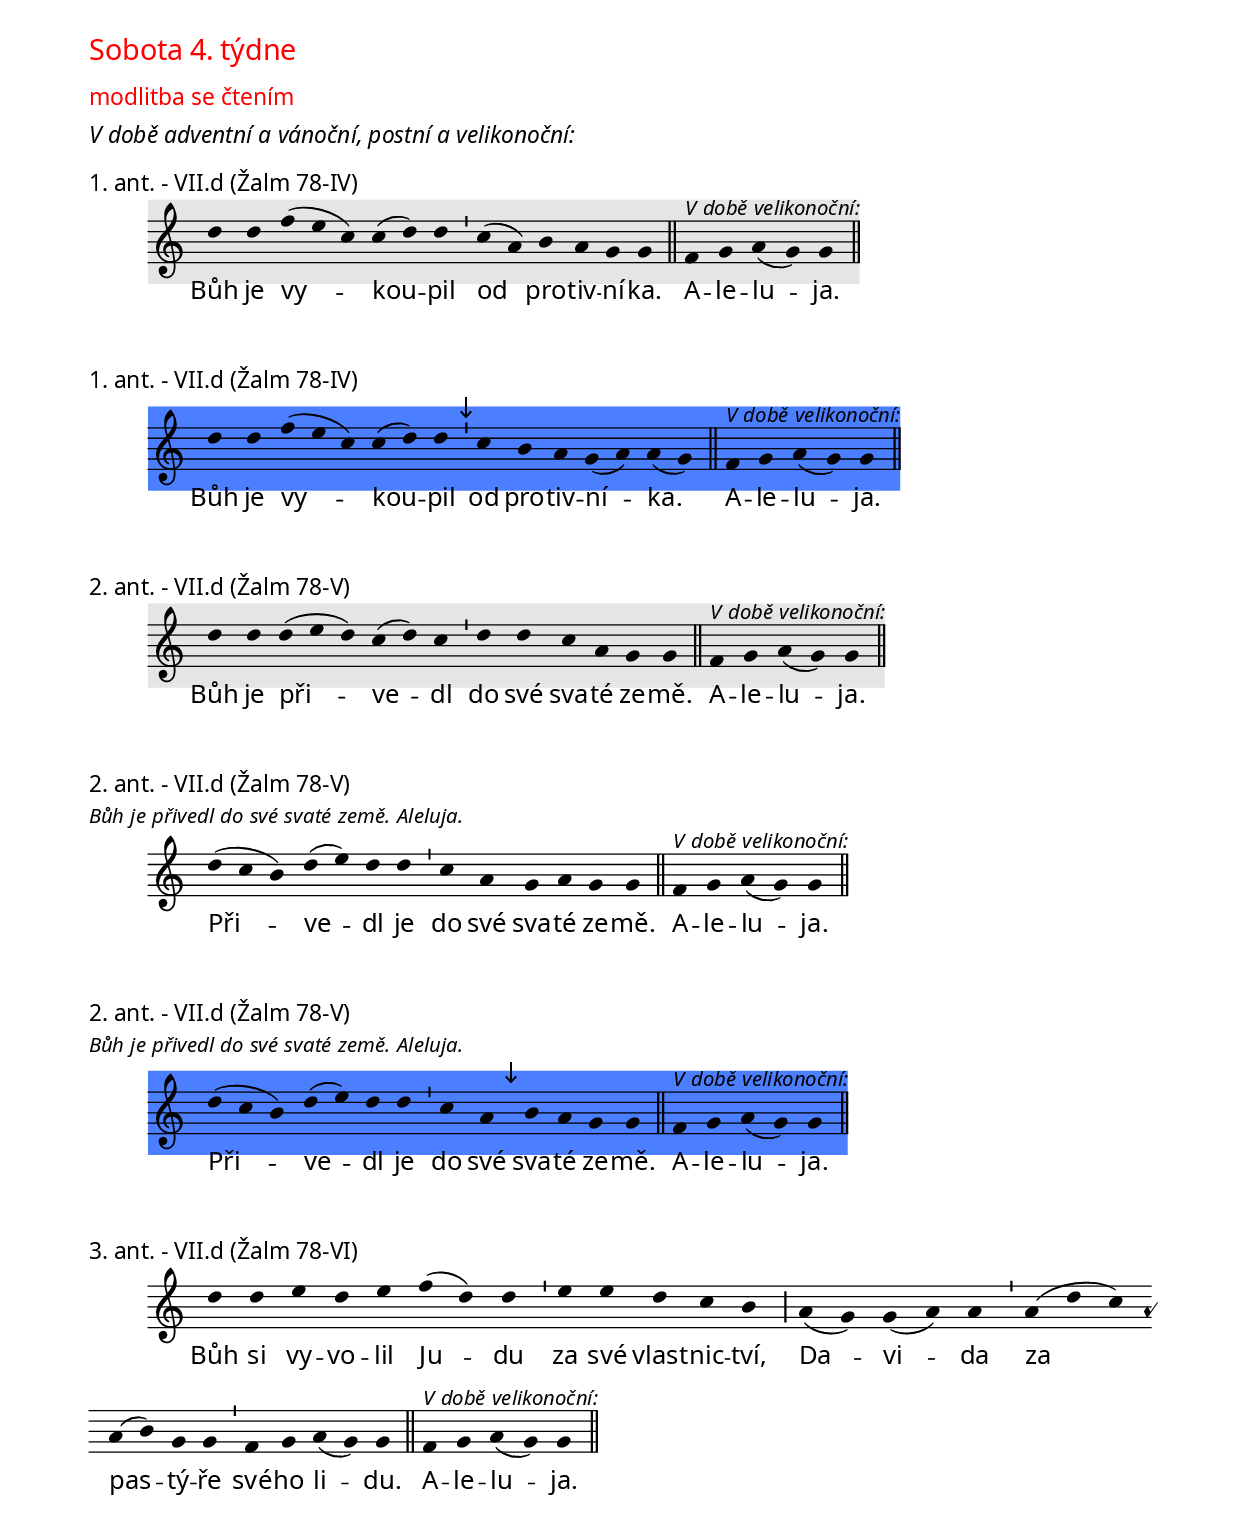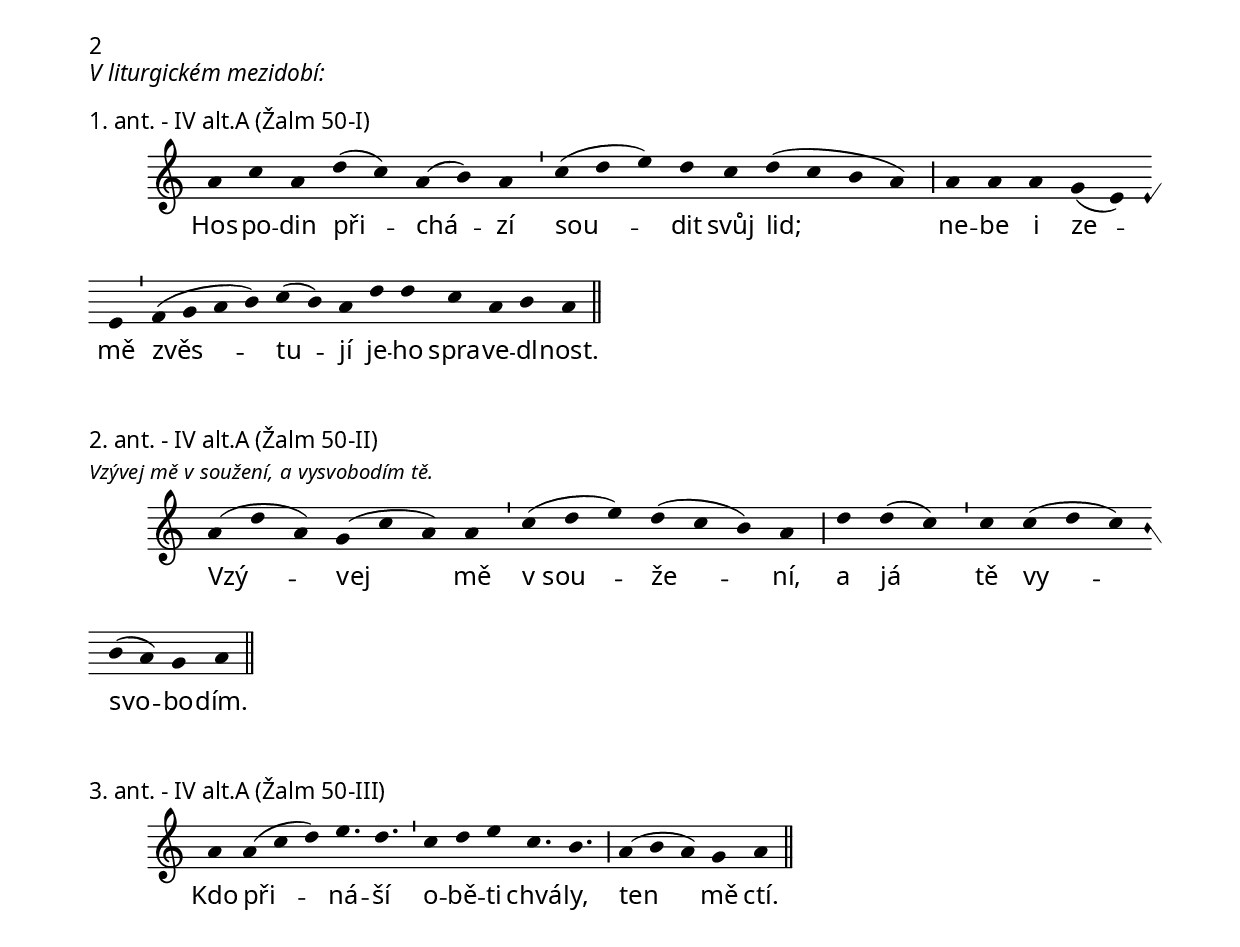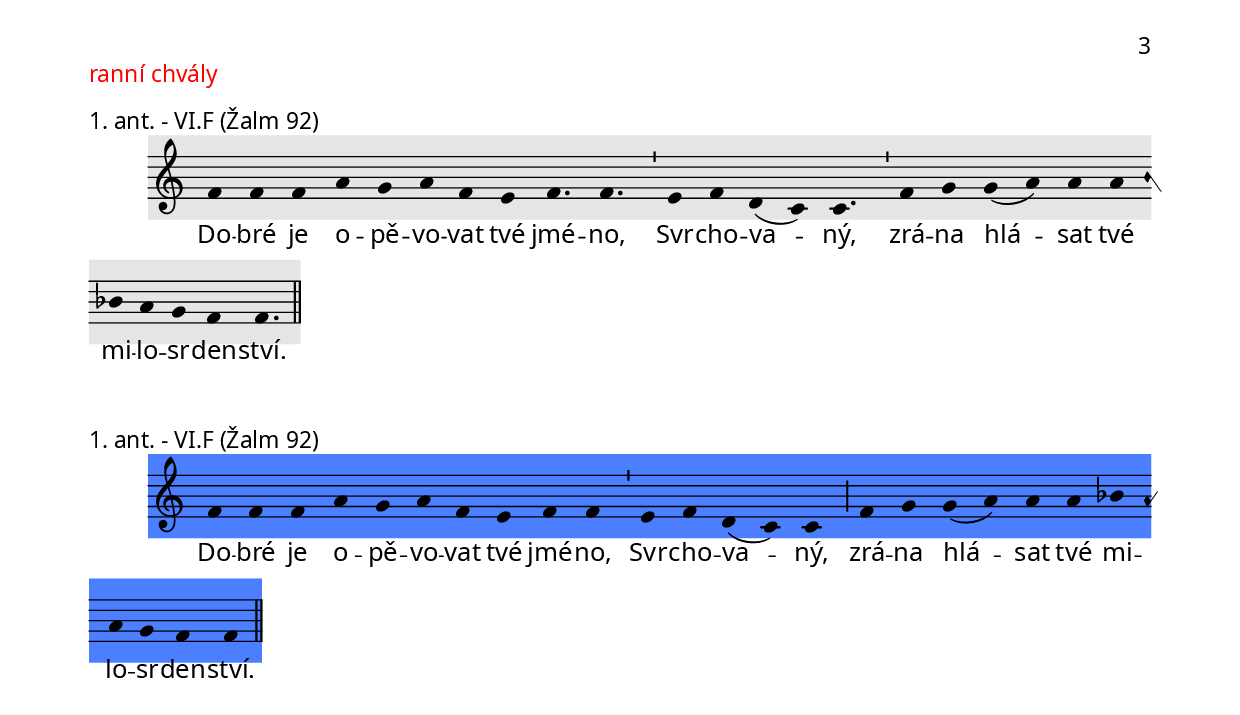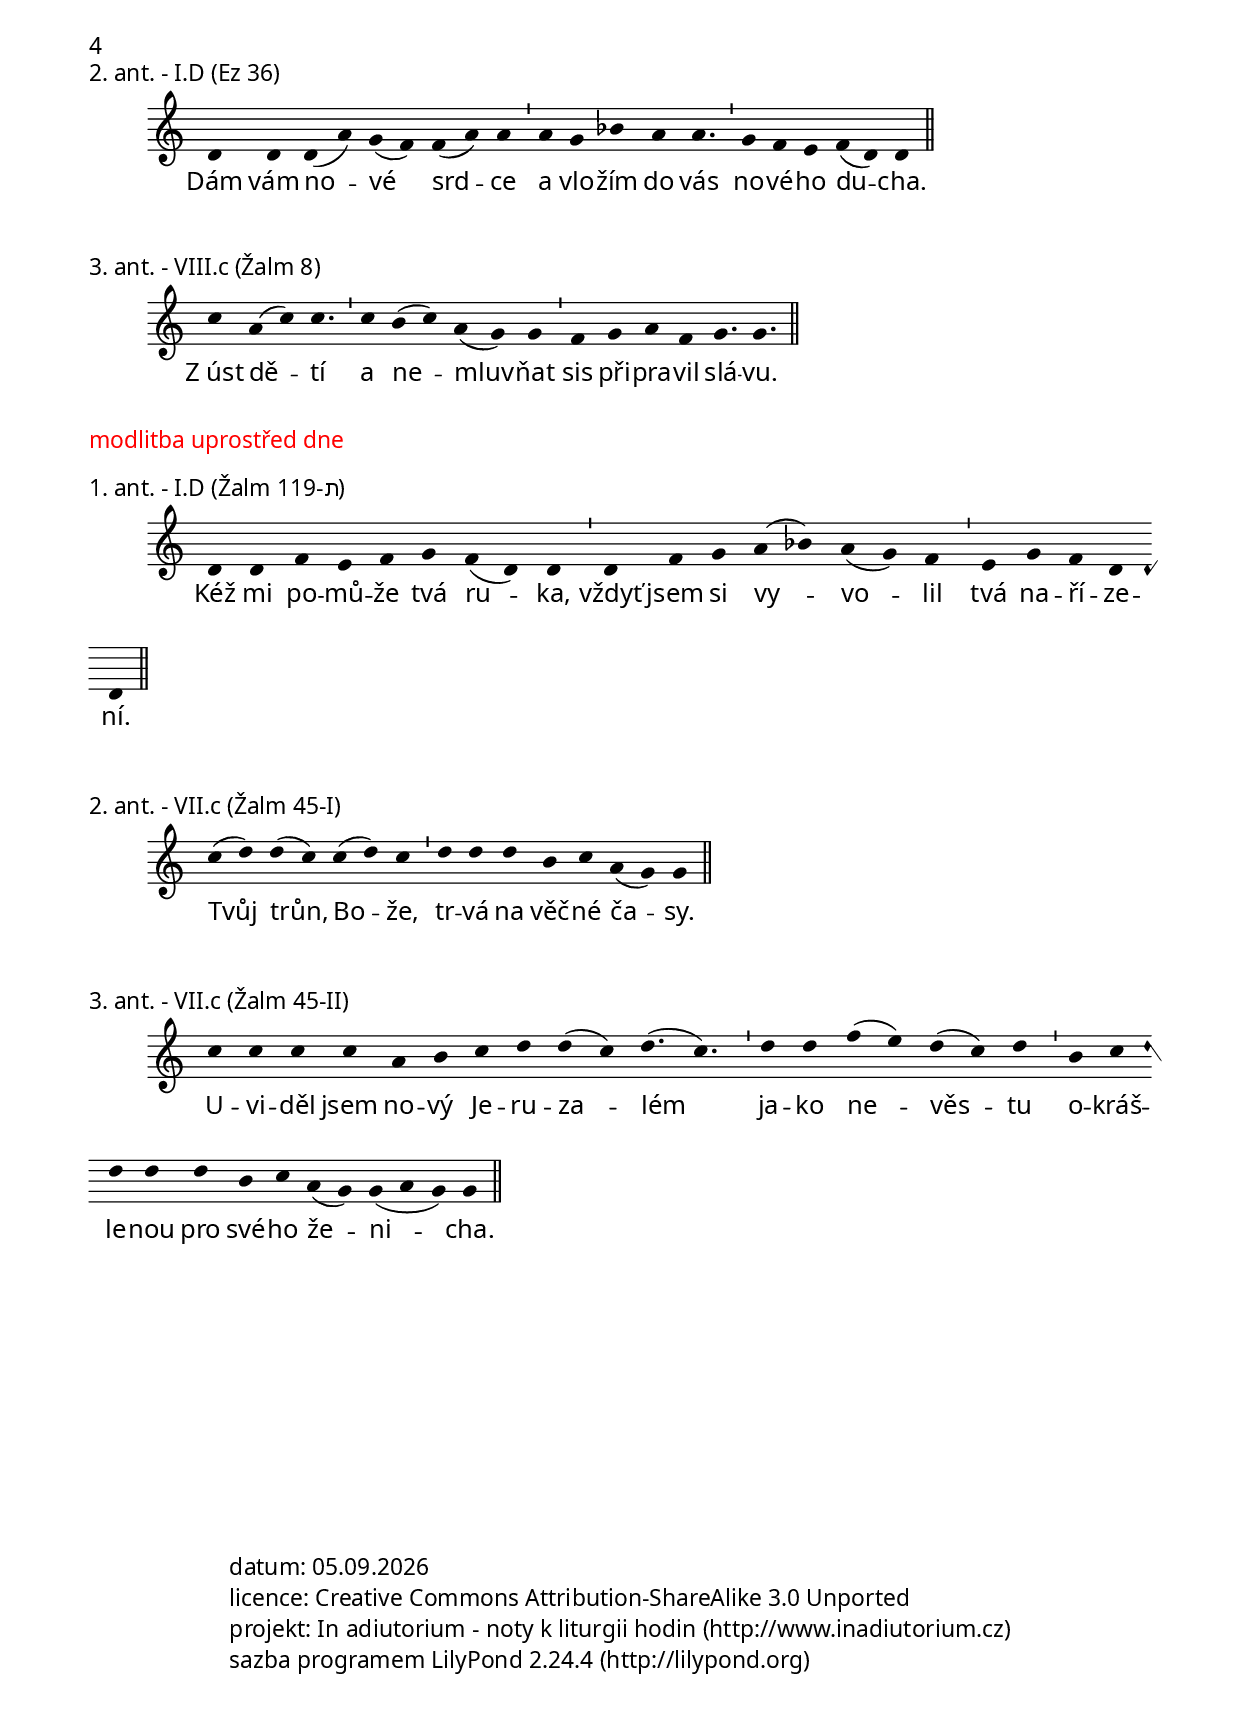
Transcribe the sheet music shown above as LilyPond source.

\include "../spolecne.ly"

\markup {\nadpisDen {Sobota 4. týdne}}

% \markup {\nadpisHodinka {"invitatorium"}}

% \score { \tIIsobotaInvitatorium }

\markup {\nadpisHodinka {"modlitba se čtením"}}

\markup\italic{V době adventní a vánoční, postní a velikonoční:}

\score {
  \relative c'' {
    \zvyraznovacSedy
    \choralniRezim
    d4 d f( e c) c( d) d \barMin
    c( a) b a g g \barFinalis

    f^\rubrVelikAleluja g a( g) g \barFinalis
  }
  \addlyrics {
    Bůh je vy -- kou -- pil od pro -- tiv -- ní -- ka.

    A -- le -- lu -- ja.
  }
  \header {
    quid = "1. ant."
    modus = "VII"
    differentia = "d"
    psalmus = "Žalm 78-IV"
    placet = "_od_ je divné"
    id = "mc-a-ant1"
    piece = \markup {\sestavTitulek}
  }
}

\score {
  \relative c'' {
    \zvyraznovacModry
    \choralniRezim
    d4 d f( e c) c( d) d \barMin
    \mark\sipka c b a g( a) a( g) \barFinalis

    f^\rubrVelikAleluja g a( g) g \barFinalis
  }
  \addlyrics {
    Bůh je vy -- kou -- pil od pro -- tiv -- ní -- ka.

    A -- le -- lu -- ja.
  }
  \header {
    quid = "1. ant."
    modus = "VII"
    differentia = "d"
    psalmus = "Žalm 78-IV"
    id = "mc-a-ant1"
    piece = \markup {\sestavTitulek}
  }
}

\score {
  \relative c'' {
    \zvyraznovacSedy
    \choralniRezim
    d4 d d( e d) c( d) c \barMin d d c a g g \barFinalis

    f^\rubrVelikAleluja g a( g) g \barFinalis
  }
  \addlyrics {
    Bůh je při -- ve -- dl do své sva -- té ze -- mě.

    A -- le -- lu -- ja.
  }
  \header {
    quid = "2. ant."
    modus = "VII"
    differentia = "d"
    psalmus = "Žalm 78-V"
    placet = "stejný začátek všech tří antifon působí skoro jako
    absolutní rým - a zároveň je to _braní jména Božího_;
    možná by stačilo u této jedné změnit podmět na nevyjádřený,
    např. Přivedl je do své svaté země."
    id = "mc-a-ant2"
    piece = \markup {\sestavTitulek}
  }
}

\score {
  \relative c'' {
    \choralniRezim
    d4( c b) d( e) d d \barMin
    c a g a g g \barFinalis

    f^\rubrVelikAleluja g a( g) g \barFinalis
  }
  \addlyrics {
    Při -- ve -- dl je
    do své sva -- té ze -- mě.

    A -- le -- lu -- ja.
  }
  \header {
    textus_approbatus = "Bůh je přivedl do své svaté země. Aleluja."
    quid = "2. ant."
    modus = "VII"
    differentia = "d"
    psalmus = "Žalm 78-V"
    id = "mc-a-ant2"
    piece = \markup {\sestavTitulek}
  }
}

\score {
  \relative c'' {
    \zvyraznovacModry
    \choralniRezim
    d4( c b) d( e) d d \barMin
    c a \mark\sipka b a g g \barFinalis

    f^\rubrVelikAleluja g a( g) g \barFinalis
  }
  \addlyrics {
    Při -- ve -- dl je
    do své sva -- té ze -- mě.

    A -- le -- lu -- ja.
  }
  \header {
    textus_approbatus = "Bůh je přivedl do své svaté země. Aleluja."
    quid = "2. ant."
    modus = "VII"
    differentia = "d"
    psalmus = "Žalm 78-V"
    id = "mc-a-ant2"
    piece = \markup {\sestavTitulek}
  }
}

\score {
  \relative c'' {
    \choralniRezim
    d d e d e f( d) d \barMin e e d c b \barMaior
    a( g) g( a) a \barMin a( d c) a( b) g g \barMin f g a( g) g \barFinalis

    f^\rubrVelikAleluja g a( g) g \barFinalis
  }
  \addlyrics {
    Bůh si vy -- vo -- lil Ju -- du za své vlast -- nic -- tví,
    Da -- vi -- da za pas -- tý -- ře své -- ho li -- du.

    A -- le -- lu -- ja.
  }
  \header {
    quid = "3. ant."
    modus = "VII"
    differentia = "d"
    psalmus = "Žalm 78-VI"
    id = "mc-a-ant3"
    piece = \markup {\sestavTitulek}
  }
}

\pageBreak

\markup\italic{V liturgickém mezidobí:}

\score {
  \relative c'' {
    \choralniRezim
    a4 c a d( c) a( b) a \barMin c( d e) d c d( c b a) \barMaior
    a a a g( e) e \barMin f( g a b) c( b) a d d c a b a \barFinalis
  }
  \addlyrics {
    Hos -- po -- din při -- chá -- zí sou -- dit svůj lid;
    ne -- be i ze -- mě zvěs -- tu -- jí je -- ho spra -- ve -- dl -- nost.
  }
  \header {
    quid = "1. ant."
    modus = "IV alt"
    differentia = "A"
    psalmus = "Žalm 50-I"
    id = "mc-b-ant1"
    piece = \markup {\sestavTitulek}
  }
}

\score {
  \relative c'' {
    \choralniRezim
    a( d a) g( c a) a \barMin c( d e) d( c b) a \barMaior
    d d( c) \barMin c c( d c) b( a) g a \barFinalis
  }
  \addlyrics {
    Vzý -- vej mě v_sou -- že -- ní,
    a já tě vy -- svo -- bo -- dím.
  }
  \header {
    textus_approbatus = "Vzývej mě v soužení, a vysvobodím tě."
    quid = "2. ant."
    modus = "IV alt"
    differentia = "A"
    psalmus = "Žalm 50-II"
    id = "mc-b-ant2"
    piece = \markup {\sestavTitulek}
  }
}

\score {
  \relative c'' {
    \choralniRezim
    a a( c d) e4. d \barMin c4 d e c4. b \barMaior
    a4( b a) g a \barFinalis
  }
  \addlyrics {
    Kdo při -- ná -- ší o -- bě -- ti chvá -- ly,
    ten mě ctí.
  }
  \header {
    quid = "3. ant."
    modus = "IV alt"
    differentia = "A"
    psalmus = "Žalm 50-III"
    id = "mc-b-ant3"
    piece = \markup {\sestavTitulek}
  }
}

\pageBreak

\markup {\nadpisHodinka {"ranní chvály"}}

\score {
  \relative c' {
    \zvyraznovacSedy
    \choralniRezim
    f4 f f a g a f e f4. f \barMin e4 f d( c) c4. \barMin
    f4 g g( a) a a bes a g f f4. \barFinalis
  }
  \addlyrics {
    Do -- bré je o -- pě -- vo -- vat tvé jmé -- no, Svr -- cho -- va -- ný,
    zrá -- na hlá -- sat tvé mi -- lo -- sr -- den -- ství.
  }
  \header {
    quid = "1. ant."
    modus = "VI"
    differentia = "F"
    psalmus = "Žalm 92"
    placet = "druhá divisio maior"
    id = "rch-ant1"
    piece = \markup {\sestavTitulek}
  }
}

\score {
  \relative c' {
    \zvyraznovacModry
    \choralniRezim
    f4 f f a g a f e f f \barMin
    e f d( c) c \barMaior
    f g g( a) a a bes a g f f \barFinalis
  }
  \addlyrics {
    Do -- bré je o -- pě -- vo -- vat tvé jmé -- no,
    Svr -- cho -- va -- ný,
    zrá -- na hlá -- sat tvé mi -- lo -- sr -- den -- ství.
  }
  \header {
    quid = "1. ant."
    modus = "VI"
    differentia = "F"
    psalmus = "Žalm 92"
    id = "rch-ant1"
    piece = \markup {\sestavTitulek}
  }
}

\pageBreak

\score {
  \relative c' {
    \choralniRezim
    d4 d d( a') g( f) f( a) a \barMin
    a g bes a a4. \barMin g4 f e f( d) d \barFinalis
  }
  \addlyrics {
    Dám vám no -- vé srd -- ce
    a vlo -- žím do vás no -- vé -- ho du -- cha.
  }
  \header {
    quid = "2. ant."
    modus = "I"
    differentia = "D"
    psalmus = "Ez 36"
    id = "rch-ant2"
    piece = \markup {\sestavTitulek}
  }
}

\score {
  \relative c'' {
    \choralniRezim
    c4 a( c) c4. \barMin c4 b( c) a( g) g \barMin f g a f g4. g \barFinalis
  }
  \addlyrics {
    Z_úst dě -- tí a ne -- mluv -- ňat sis při -- pra -- vil slá -- vu.
  }
  \header {
    quid = "3. ant."
    modus = "VIII"
    differentia = "c"
    psalmus = "Žalm 8"
    id = "rch-ant3"
    piece = \markup {\sestavTitulek}
  }
}

% \score { \tIIsobotaAntBenedictus }

\markup {\nadpisHodinka {"modlitba uprostřed dne"}}

\score {
  \relative c' {
    \choralniRezim
    d4 d f e f g f( d) d \barMin
    d f g a( bes) a( g) f \barMin
    e g f d d \barFinalis
  }
  \addlyrics {
    Kéž mi po -- mů -- že tvá ru -- ka,
    vždyť jsem si vy -- vo -- lil tvá na -- ří -- ze -- ní.
  }
  \header {
    quid = "1. ant."
    modus = "I"
    differentia = "D"
    psalmus = "Žalm 119-ת"
    id = "up-ant1"
    piece = \markup {\sestavTitulek}
  }
}

\score {
  \relative c'' {
    \choralniRezim
    c4( d) d( c) c( d) c \barMin d d d b c a( g) g \barFinalis
  }
  \addlyrics {
    Tvůj trůn, Bo -- že, tr -- vá na věč -- né ča -- sy.
  }
  \header {
    quid = "2. ant."
    modus = "VII"
    differentia = "c"
    psalmus = "Žalm 45-I"
    id = "up-ant2"
    piece = \markup {\sestavTitulek}
  }
}

\score {
  \relative c'' {
    \choralniRezim
    c4 c c c a b c d d( c) d4.( c) \barMin
    d4 d f( e) d( c) d \barMin
    b c d d d b c a( g) g( a g) g \barFinalis
  }
  \addlyrics {
    U -- vi -- děl jsem no -- vý Je -- ru -- za -- lém
    ja -- ko ne -- věs -- tu
    o -- kráš -- le -- nou pro své -- ho že -- ni -- cha.
  }
  \header {
    quid = "3. ant."
    modus = "VII"
    differentia = "c"
    psalmus = "Žalm 45-II"
    id = "up-ant3"
    piece = \markup {\sestavTitulek}
  }
}